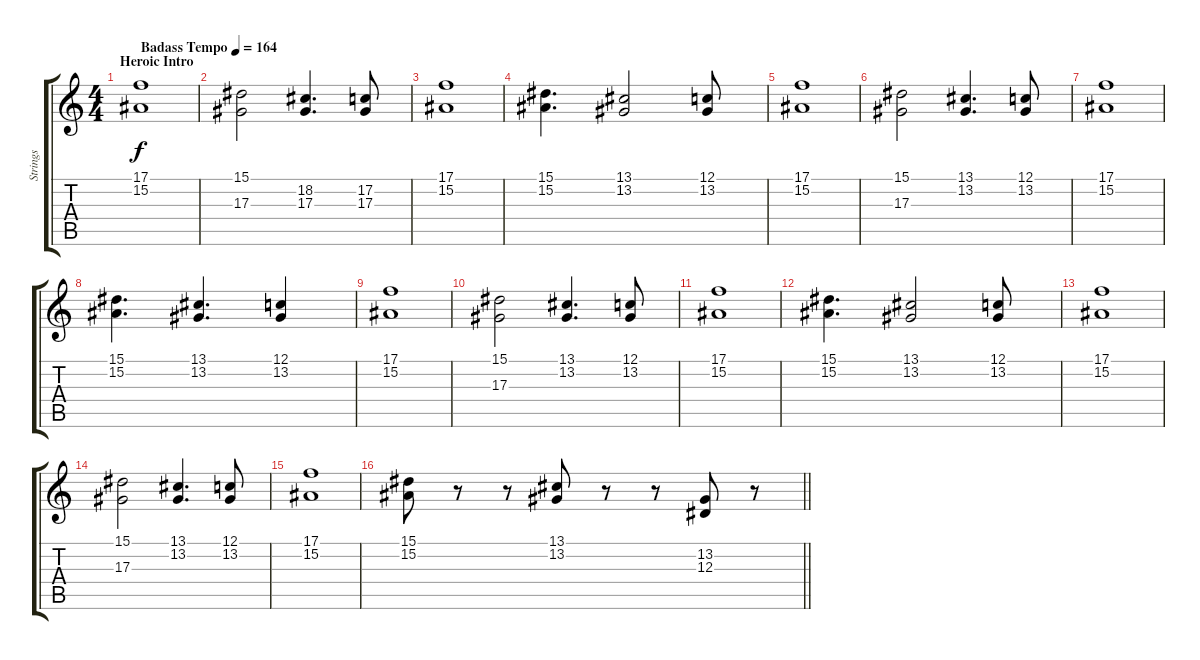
\track ("Strings" "Strings") {instrument stringensemble1}
\staff {score tabs}
\tuning (C4 G3 Eb3 Bb2 F2 C2) {hide}
\ts (4 4)
\section ("" "Heroic Intro")
\tempo (164 "Badass Tempo")
\clef g2
\ks c
(17.1 15.2).1{dy f instrument stringensemble1} |
(15.1 17.3).2 (18.2 17.3).4{d} (17.2 17.3).8 |
(17.1 15.2).1 |
(15.1 15.2).4{d} (13.1 13.2).2 (12.1 13.2).8 |
(17.1 15.2).1 |
(15.1 17.3).2 (13.1 13.2).4{d} (12.1 13.2).8 |
(17.1 15.2).1 |
(15.1 15.2).4{d} (13.1 13.2).4{d} (12.1 13.2).4 |
(17.1 15.2).1 |
(15.1 17.3).2 (13.1 13.2).4{d} (12.1 13.2).8 |
(17.1 15.2).1 |
(15.1 15.2).4{d} (13.1 13.2).2 (12.1 13.2).8 |
(17.1 15.2).1 |
(15.1 17.3).2 (13.1 13.2).4{d} (12.1 13.2).8 |
(17.1 15.2).1 |
\barLineRight lightlight
(15.1 15.2).8 r.8 r.8 (13.1 13.2).8 r.8 r.8 (13.2 12.3).8 r.8
